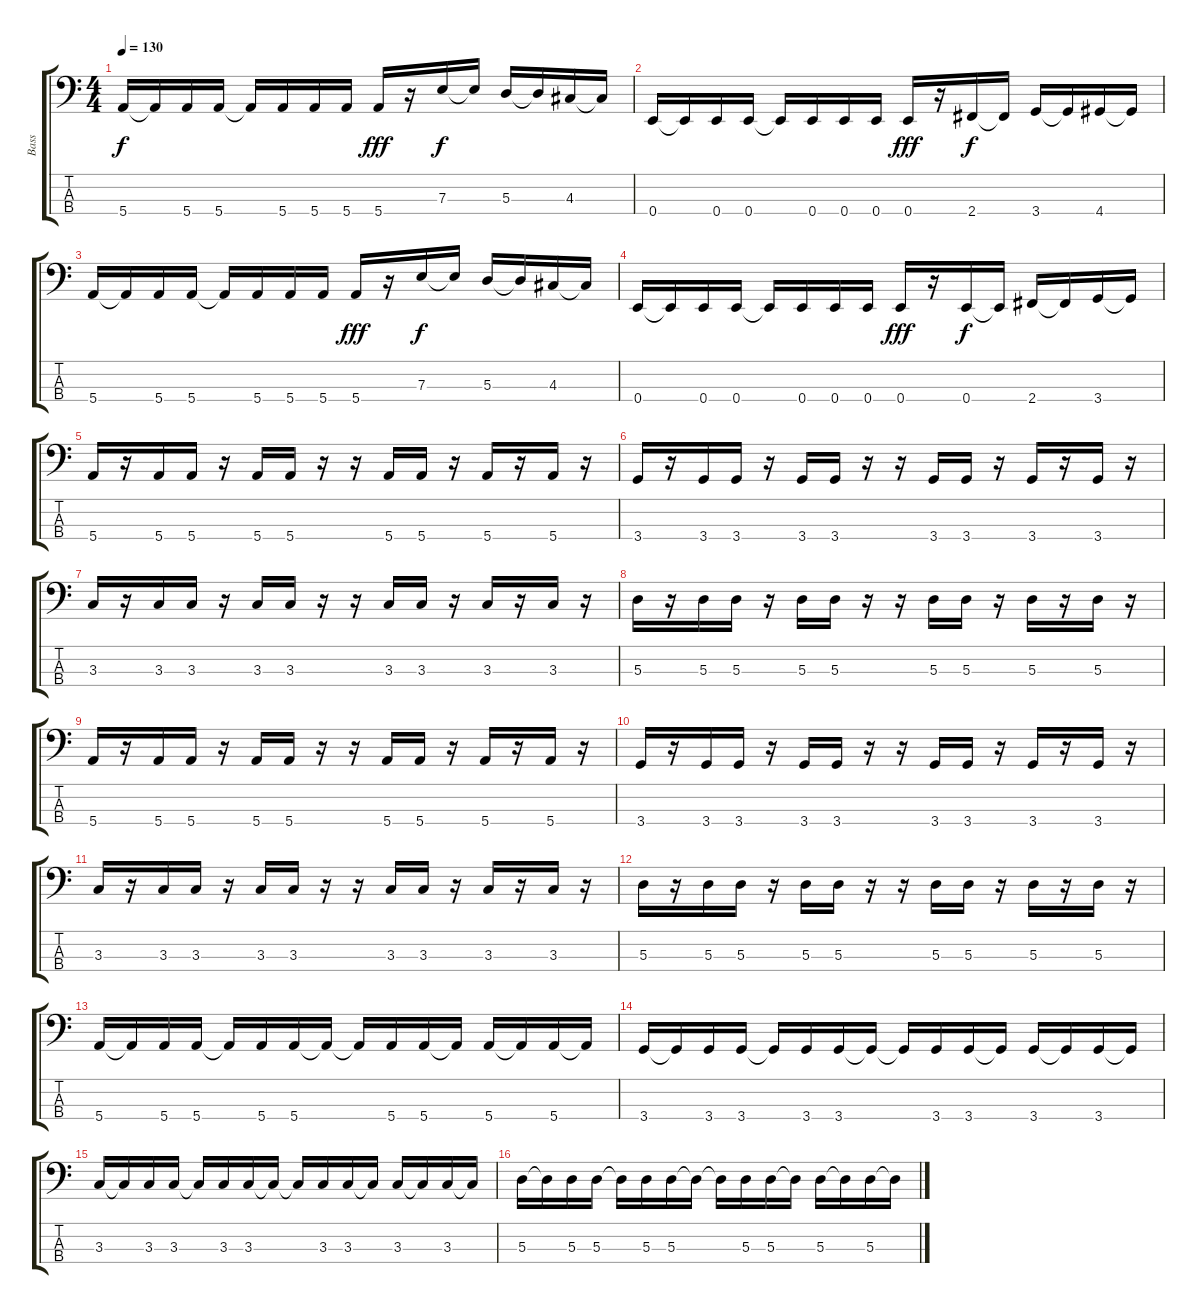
\track ("Bass" "Bass") {instrument electricbassfinger}
\staff {score tabs}
\tuning (G2 D2 A1 E1) {hide}
\ts (4 4)
\tempo 130
\clef f4
\ks c
5.4.16{dy f} 5.4{t}.16 5.4.16 5.4.16 5.4{t}.16 5.4.16 5.4.16 5.4.16 5.4.16{dy fff} r.16 7.3.16{dy f} 7.3{t}.16 5.3.16 5.3{t}.16 4.3.16 4.3{t}.16 |
0.4.16 0.4{t}.16 0.4.16 0.4.16 0.4{t}.16 0.4.16 0.4.16 0.4.16 0.4.16{dy fff} r.16 2.4.16{dy f} 2.4{t}.16 3.4.16 3.4{t}.16 4.4.16 4.4{t}.16 |
5.4.16 5.4{t}.16 5.4.16 5.4.16 5.4{t}.16 5.4.16 5.4.16 5.4.16 5.4.16{dy fff} r.16 7.3.16{dy f} 7.3{t}.16 5.3.16 5.3{t}.16 4.3.16 4.3{t}.16 |
0.4.16 0.4{t}.16 0.4.16 0.4.16 0.4{t}.16 0.4.16 0.4.16 0.4.16 0.4.16{dy fff} r.16 0.4.16{dy f} 0.4{t}.16 2.4.16 2.4{t}.16 3.4.16 3.4{t}.16 |
5.4.16 r.16 5.4.16 5.4.16 r.16 5.4.16 5.4.16 r.16 r.16 5.4.16 5.4.16 r.16 5.4.16 r.16 5.4.16 r.16 |
3.4.16 r.16 3.4.16 3.4.16 r.16 3.4.16 3.4.16 r.16 r.16 3.4.16 3.4.16 r.16 3.4.16 r.16 3.4.16 r.16 |
3.3.16 r.16 3.3.16 3.3.16 r.16 3.3.16 3.3.16 r.16 r.16 3.3.16 3.3.16 r.16 3.3.16 r.16 3.3.16 r.16 |
5.3.16 r.16 5.3.16 5.3.16 r.16 5.3.16 5.3.16 r.16 r.16 5.3.16 5.3.16 r.16 5.3.16 r.16 5.3.16 r.16 |
5.4.16 r.16 5.4.16 5.4.16 r.16 5.4.16 5.4.16 r.16 r.16 5.4.16 5.4.16 r.16 5.4.16 r.16 5.4.16 r.16 |
3.4.16 r.16 3.4.16 3.4.16 r.16 3.4.16 3.4.16 r.16 r.16 3.4.16 3.4.16 r.16 3.4.16 r.16 3.4.16 r.16 |
3.3.16 r.16 3.3.16 3.3.16 r.16 3.3.16 3.3.16 r.16 r.16 3.3.16 3.3.16 r.16 3.3.16 r.16 3.3.16 r.16 |
5.3.16 r.16 5.3.16 5.3.16 r.16 5.3.16 5.3.16 r.16 r.16 5.3.16 5.3.16 r.16 5.3.16 r.16 5.3.16 r.16 |
5.4.16 5.4{t}.16 5.4.16 5.4.16 5.4{t}.16 5.4.16 5.4.16 5.4{t}.16 5.4{t}.16 5.4.16 5.4.16 5.4{t}.16 5.4.16 5.4{t}.16 5.4.16 5.4{t}.16 |
3.4.16 3.4{t}.16 3.4.16 3.4.16 3.4{t}.16 3.4.16 3.4.16 3.4{t}.16 3.4{t}.16 3.4.16 3.4.16 3.4{t}.16 3.4.16 3.4{t}.16 3.4.16 3.4{t}.16 |
3.3.16 3.3{t}.16 3.3.16 3.3.16 3.3{t}.16 3.3.16 3.3.16 3.3{t}.16 3.3{t}.16 3.3.16 3.3.16 3.3{t}.16 3.3.16 3.3{t}.16 3.3.16 3.3{t}.16 |
5.3.16 5.3{t}.16 5.3.16 5.3.16 5.3{t}.16 5.3.16 5.3.16 5.3{t}.16 5.3{t}.16 5.3.16 5.3.16 5.3{t}.16 5.3.16 5.3{t}.16 5.3.16 5.3{t}.16
